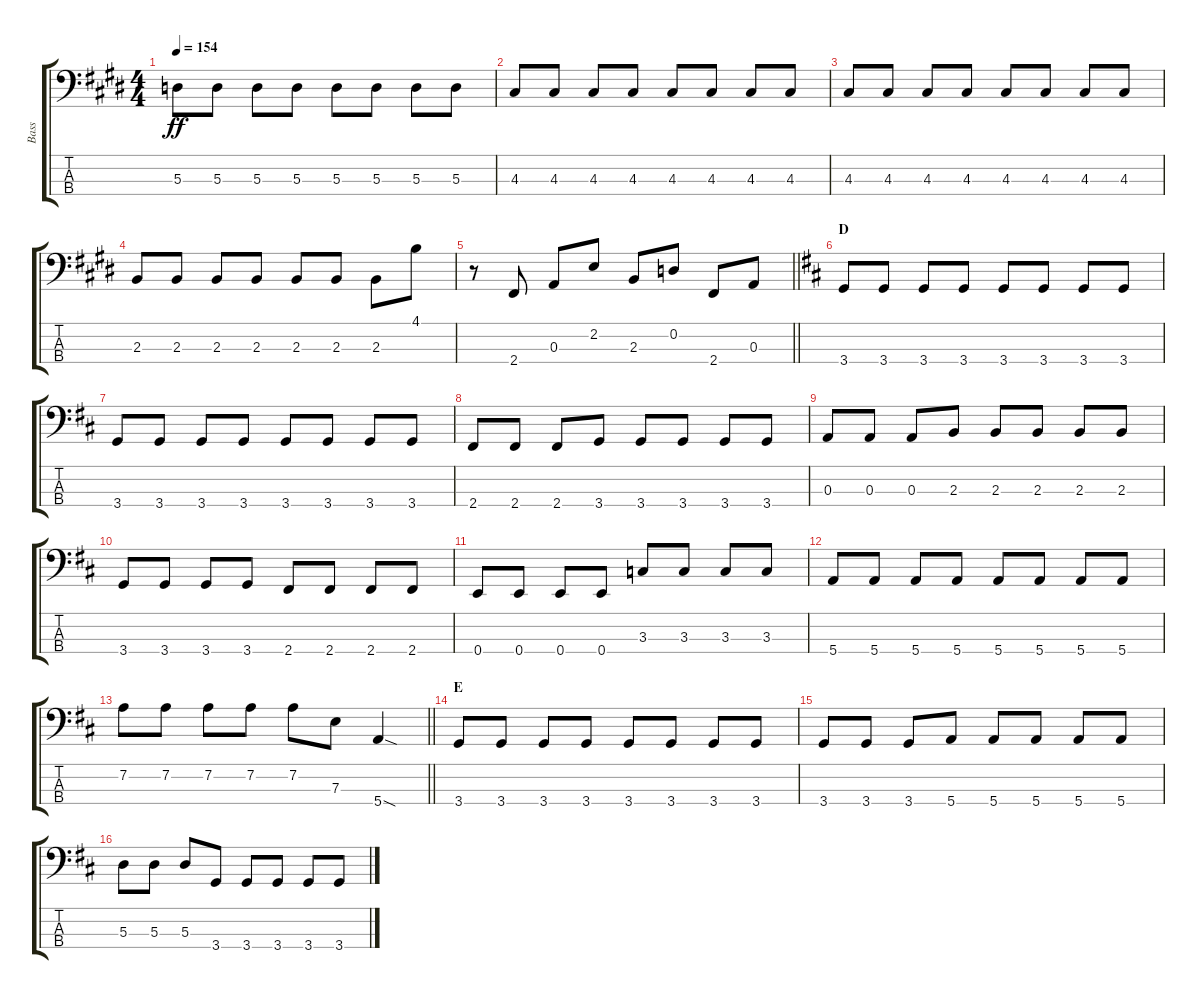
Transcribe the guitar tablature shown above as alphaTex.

\track ("Bass" "Bass") {instrument electricbasspick}
\staff {score tabs}
\tuning (G2 D2 A1 E1) {hide}
\ts (4 4)
\tempo 154
\clef f4
\ks e
5.3.8{dy ff} 5.3.8 5.3.8 5.3.8 5.3.8 5.3.8 5.3.8 5.3.8 |
4.3.8 4.3.8 4.3.8 4.3.8 4.3.8 4.3.8 4.3.8 4.3.8 |
4.3.8 4.3.8 4.3.8 4.3.8 4.3.8 4.3.8 4.3.8 4.3.8 |
2.3.8 2.3.8 2.3.8 2.3.8 2.3.8 2.3.8 2.3.8 4.1.8 |
\barLineRight lightlight
r.8 2.4.8 0.3.8 2.2.8 2.3.8 0.2.8 2.4.8 0.3.8 |
\section ("" "D")
\ks d
3.4.8 3.4.8 3.4.8 3.4.8 3.4.8 3.4.8 3.4.8 3.4.8 |
3.4.8 3.4.8 3.4.8 3.4.8 3.4.8 3.4.8 3.4.8 3.4.8 |
2.4.8 2.4.8 2.4.8 3.4.8 3.4.8 3.4.8 3.4.8 3.4.8 |
0.3.8 0.3.8 0.3.8 2.3.8 2.3.8 2.3.8 2.3.8 2.3.8 |
3.4.8 3.4.8 3.4.8 3.4.8 2.4.8 2.4.8 2.4.8 2.4.8 |
0.4.8 0.4.8 0.4.8 0.4.8 3.3.8 3.3.8 3.3.8 3.3.8 |
5.4.8 5.4.8 5.4.8 5.4.8 5.4.8 5.4.8 5.4.8 5.4.8 |
\barLineRight lightlight
7.2.8 7.2.8 7.2.8 7.2.8 7.2.8 7.3.8 5.4{sod}.4 |
\section ("" "E")
3.4.8 3.4.8 3.4.8 3.4.8 3.4.8 3.4.8 3.4.8 3.4.8 |
3.4.8 3.4.8 3.4.8 5.4.8 5.4.8 5.4.8 5.4.8 5.4.8 |
5.3.8 5.3.8 5.3.8 3.4.8 3.4.8 3.4.8 3.4.8 3.4.8
